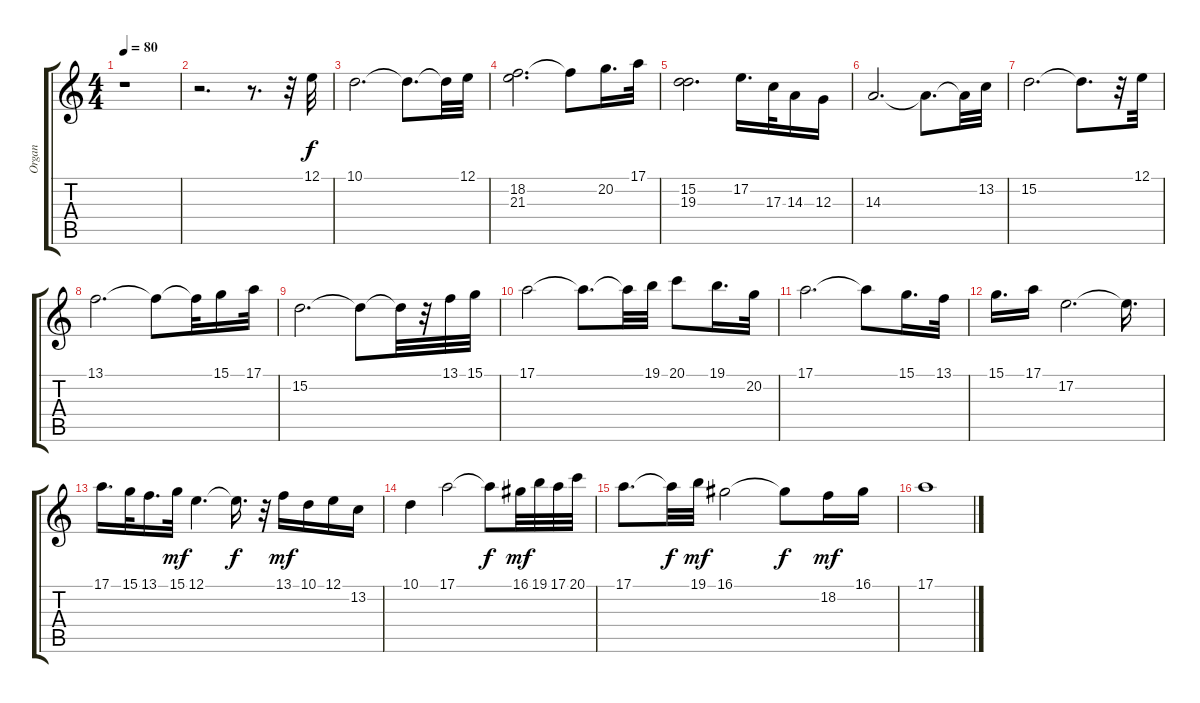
\track ("Organ   " "Organ   ") {instrument drawbarorgan}
\staff {score tabs}
\tuning (E4 B3 G3 D3 A2 E2) {hide}
\ts (4 4)
\tempo 80
\clef g2
\ks c
r.1{dy f} |
r.2{d} r.8{d} r.32 12.1.32 |
10.1.2{d} 10.1{t}.8{d} 10.1{t}.32 12.1.32 |
(18.2 21.3).2{d} 18.2{t}.8 20.2.16{d} 17.1.32 |
(15.2 19.3).2{d} 17.2.16{d} 17.3.32 14.3.16 12.3.16 |
14.3.2{d} 14.3{t}.8{d} 14.3{t}.32 13.2.32 |
15.2.2{d} 15.2{t}.8{d} r.32 12.1.32 |
13.1.2{d} 13.1{t}.8 13.1{t}.32 15.1.16 17.1.32 |
15.2.2{d} 15.2{t}.8 15.2{t}.32 r.32 13.1.32 15.1.32 |
17.1.2 17.1{t}.8{d} 17.1{t}.32 19.1.32 20.1.8 19.1.16{d} 20.2.32 |
17.1.2{d} 17.1{t}.8 15.1.16{d} 13.1.32 |
15.1.16{d} 17.1.16 17.2.2{d} 17.2{t}.16{d} |
17.1.16{d} 15.1.32 13.1.16{d} 15.1.32{dy mf} 12.1.4{d} 12.1{t}.16{d dy f} r.32 13.1.16{dy mf} 10.1.16 12.1.16 13.2.16 |
10.1.4 17.1.2 17.1{t}.8{dy f} 16.1.32{dy mf} 19.1.32 17.1.32 20.1.32 |
17.1.8{d} 17.1{t}.32{dy f} 19.1.32{dy mf} 16.1.2 16.1{t}.8{dy f} 18.2.16{dy mf} 16.1.16 |
17.1.1
